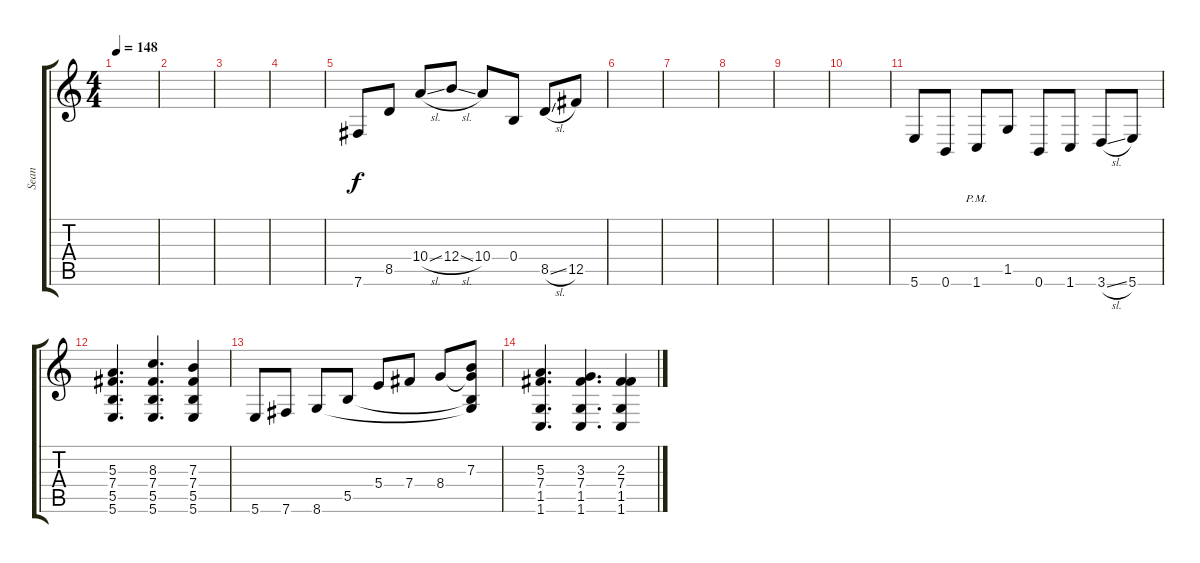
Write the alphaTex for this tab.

\track ("Sean" "Sean") {instrument overdrivenguitar}
\staff {score tabs}
\tuning (Db4 Ab3 E3 B2 Gb2 B1) {hide}
\ts (4 4)
\tempo 148
\clef g2
\ks c
|
|
|
|
7.6.8 8.5.8 10.4{sl}.8 12.4{sl}.8 10.4.8 0.4.8 8.5{sl}.8 12.5.8 |
|
|
|
|
|
5.6.8 0.6.8 1.6{pm}.8 1.5.8 0.6.8 1.6.8 3.6{sl}.8 5.6.8 |
(5.3 7.4 5.5 5.6).4{d} (8.3 7.4 5.5 5.6).4{d} (7.3 7.4 5.5 5.6).4 |
5.6.8 7.6.8 8.6.8 5.5.8 5.4.8 7.4.8 8.4.8 (7.3 8.4{t} 5.5{t} 8.6{t}).8 |
(5.3 7.4 1.5 1.6).4{d} (3.3 7.4 1.5 1.6).4{d} (2.3 7.4 1.5 1.6).4
